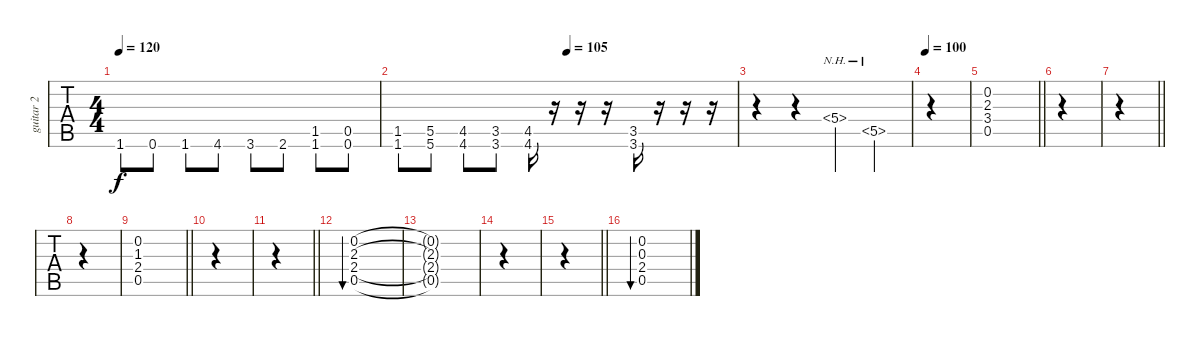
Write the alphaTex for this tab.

\track ("guitar 2" "guitar 2") {instrument overdrivenguitar}
\staff {tabs}
\tuning (B3 G3 D3 A2 E2 A1) {hide}
\ts (4 4)
\tempo 120
\clef f4
\ks c
1.6.8{dy f} 0.6.8 1.6.8 4.6.8 3.6.8 2.6.8 (1.5 1.6).8 (0.5 0.6).8 |
\tempo (105 0.5)
(1.5 1.6).8 (5.5 5.6).8 (4.5 4.6).8 (3.5 3.6).8 (4.5 4.6).16 r.16 r.16 r.16 (3.5 3.6).16 r.16 r.16 r.16 |
r.4 r.4 5.4{nh}.4 5.5{nh}.4 |
\tempo 100
|
\barLineRight lightlight
(0.2 2.3 3.4 0.5).1 |
|
\barLineRight lightlight
|
|
\barLineRight lightlight
(0.2 1.3 2.4 0.5).1 |
|
\barLineRight lightlight
|
(0.2 2.3 2.4 0.5).1{bu 480} |
(0.2{t} 2.3{t} 2.4{t} 0.5{t}).1 |
|
\barLineRight lightlight
|
(0.2 0.3 2.4 0.5).1{bu 480}
